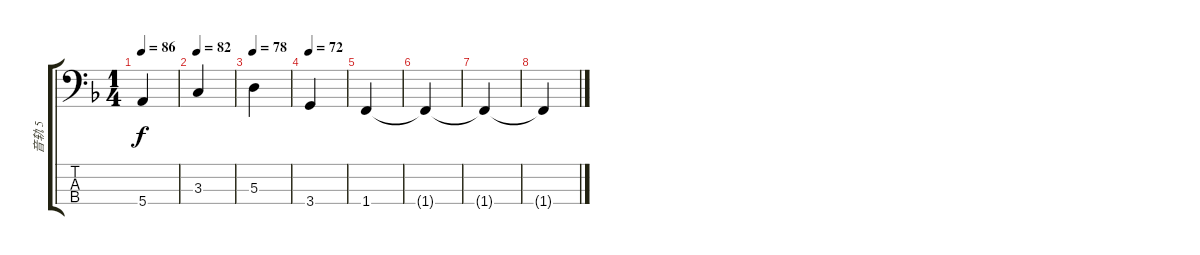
\track ("音轨 5" "音轨 5") {instrument electricbassfinger}
\staff {score tabs}
\tuning (G2 D2 A1 E1) {hide}
\ts (1 4)
\tempo 86
\clef f4
\ks f
5.4.4{dy f} |
\tempo 82
3.3.4 |
\tempo 78
5.3.4 |
\tempo 72
3.4.4 |
1.4.4 |
1.4{t}.4 |
1.4{t}.4 |
1.4{t}.4
